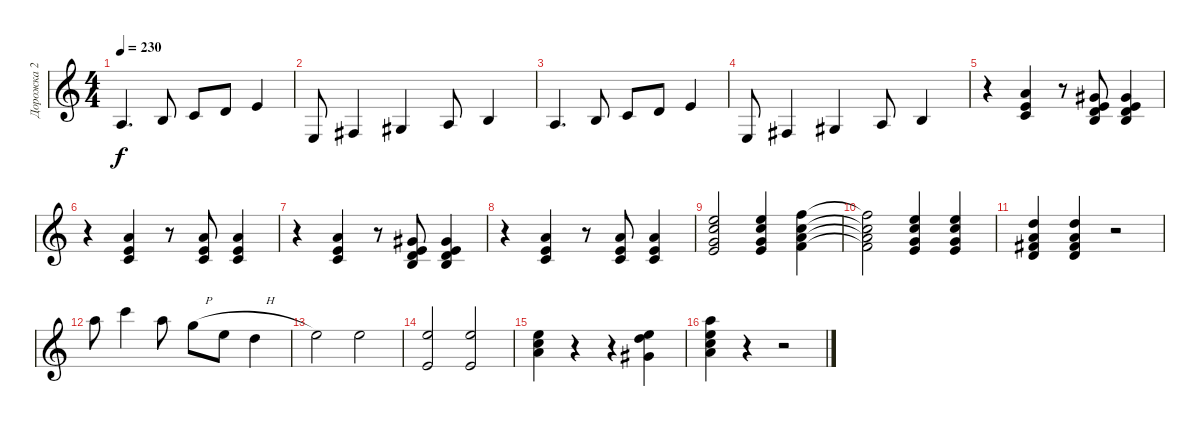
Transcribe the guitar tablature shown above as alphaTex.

\track ("Дорожка 2" "Дорожка 2") {instrument overdrivenguitar}
\staff {score}
\tuning (E4 B3 G3 D3 A2 E2) {hide}
\ts (4 4)
\tempo 230
\clef g2
\ks c
5.6.4{d dy f} 7.6.8 8.6.8 5.5.8 7.5.4 |
0.6.8 2.6.4 4.6.4 0.5.8 2.5.4 |
5.6.4{d} 7.6.8 8.6.8 5.5.8 7.5.4 |
0.6.8 2.6.4 4.6.4 0.5.8 2.5.4 |
r.4 (2.3 2.4 3.5).4 r.8 (1.3 0.4 2.5 12.6).8 (1.3 2.4 5.5 7.6).4 |
r.4 (2.3 2.4 3.5).4 r.8 (2.3 2.4 3.5).8 (2.3 2.4 3.5).4 |
r.4 (2.3 2.4 3.5).4 r.8 (1.3 0.4 2.5 12.6).8 (1.3 2.4 5.5 7.6).4 |
r.4 (2.3 2.4 3.5).4 r.8 (2.3 2.4 3.5).8 (2.3 2.4 3.5).4 |
(0.1 1.2 0.3 2.4).2 (0.1 1.2 0.3 2.4).4 (1.1 1.2 2.3 3.4).4 |
(1.1{t} 1.2{t} 2.3{t} 3.4{t}).2 (0.1 1.2 0.3 2.4).4 (0.1 1.2 0.3 2.4).4 |
(3.2 2.3 4.4 5.5).4 (3.2 2.3 4.4 5.5).4 r.2 |
5.1.8 8.1.4 5.1.8 3.1{h}.8 0.1{h}.8 3.2.4 |
0.1.2 0.1.2 |
(0.1 2.4).2 (0.1 2.4).2 |
(0.1 1.2 2.3).4 r.4 r.4 (0.1 3.2 1.3).4 |
(5.1 5.2 5.3 7.4).4 r.4 r.2
